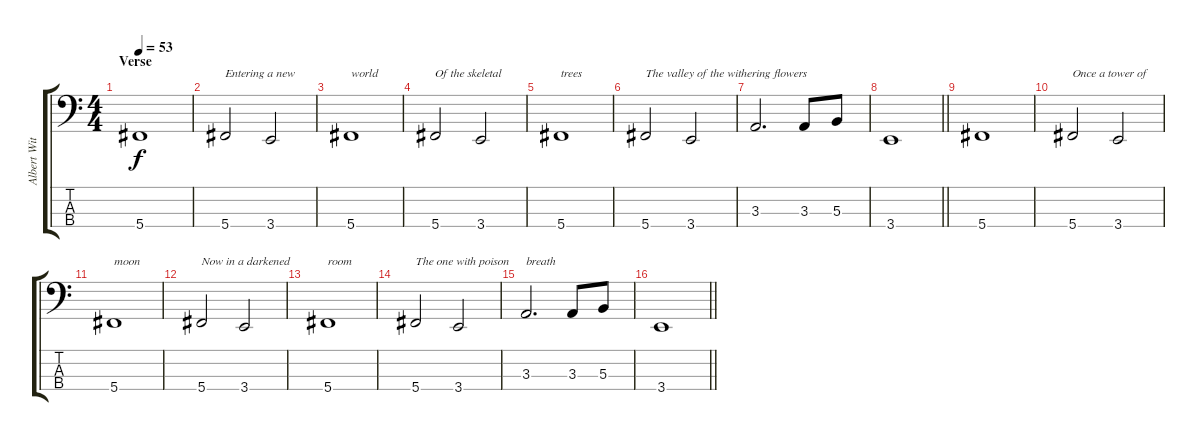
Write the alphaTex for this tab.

\track ("Albert Witchfinder" "Albert Wit") {instrument electricbassfinger bank 177}
\staff {score tabs}
\tuning (E2 B1 Gb1 Db1) {hide}
\ts (4 4)
\section ("" "Verse")
\tempo 53
\clef f4
\ks c
5.4.1{dy f} |
5.4.2{txt "Entering a new"} 3.4.2 |
5.4.1{txt "world"} |
5.4.2{txt "Of the skeletal"} 3.4.2 |
5.4.1{txt "trees"} |
5.4.2{txt "The valley of the withering flowers"} 3.4.2 |
3.3.2{d} 3.3.8 5.3.8 |
\barLineRight lightlight
3.4.1 |
5.4.1 |
5.4.2{txt "Once a tower of"} 3.4.2 |
5.4.1{txt "moon"} |
5.4.2{txt "Now in a darkened"} 3.4.2 |
5.4.1{txt "room"} |
5.4.2{txt "The one with poison"} 3.4.2 |
3.3.2{d txt "breath"} 3.3.8 5.3.8 |
\barLineRight lightlight
3.4.1
